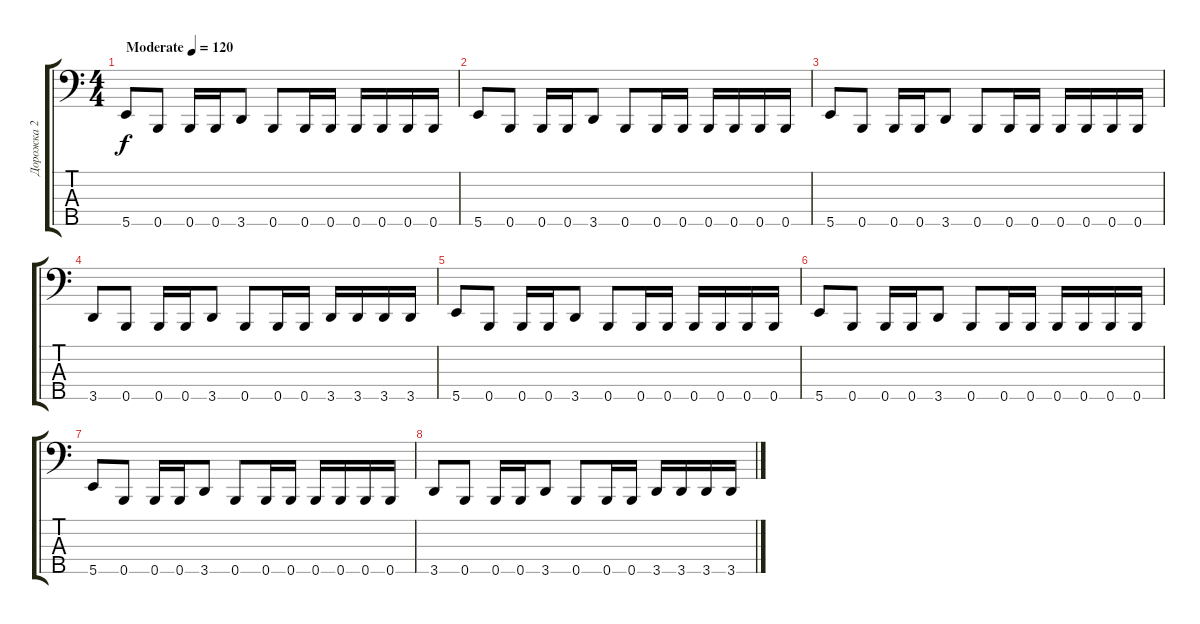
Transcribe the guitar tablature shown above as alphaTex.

\track ("Дорожка 2" "Дорожка 2") {instrument electricbassfinger}
\staff {score tabs}
\tuning (G2 D2 A1 E1 B0) {hide}
\ts (4 4)
\tempo (120 "Moderate")
\clef f4
\ks c
5.5.8{dy f instrument electricbassfinger} 0.5.8 0.5.16 0.5.16 3.5.8 0.5.8 0.5.16 0.5.16 0.5.16 0.5.16 0.5.16 0.5.16 |
5.5.8 0.5.8 0.5.16 0.5.16 3.5.8 0.5.8 0.5.16 0.5.16 0.5.16 0.5.16 0.5.16 0.5.16 |
5.5.8 0.5.8 0.5.16 0.5.16 3.5.8 0.5.8 0.5.16 0.5.16 0.5.16 0.5.16 0.5.16 0.5.16 |
3.5.8 0.5.8 0.5.16 0.5.16 3.5.8 0.5.8 0.5.16 0.5.16 3.5.16 3.5.16 3.5.16 3.5.16 |
5.5.8 0.5.8 0.5.16 0.5.16 3.5.8 0.5.8 0.5.16 0.5.16 0.5.16 0.5.16 0.5.16 0.5.16 |
5.5.8 0.5.8 0.5.16 0.5.16 3.5.8 0.5.8 0.5.16 0.5.16 0.5.16 0.5.16 0.5.16 0.5.16 |
5.5.8 0.5.8 0.5.16 0.5.16 3.5.8 0.5.8 0.5.16 0.5.16 0.5.16 0.5.16 0.5.16 0.5.16 |
3.5.8 0.5.8 0.5.16 0.5.16 3.5.8 0.5.8 0.5.16 0.5.16 3.5.16 3.5.16 3.5.16 3.5.16
